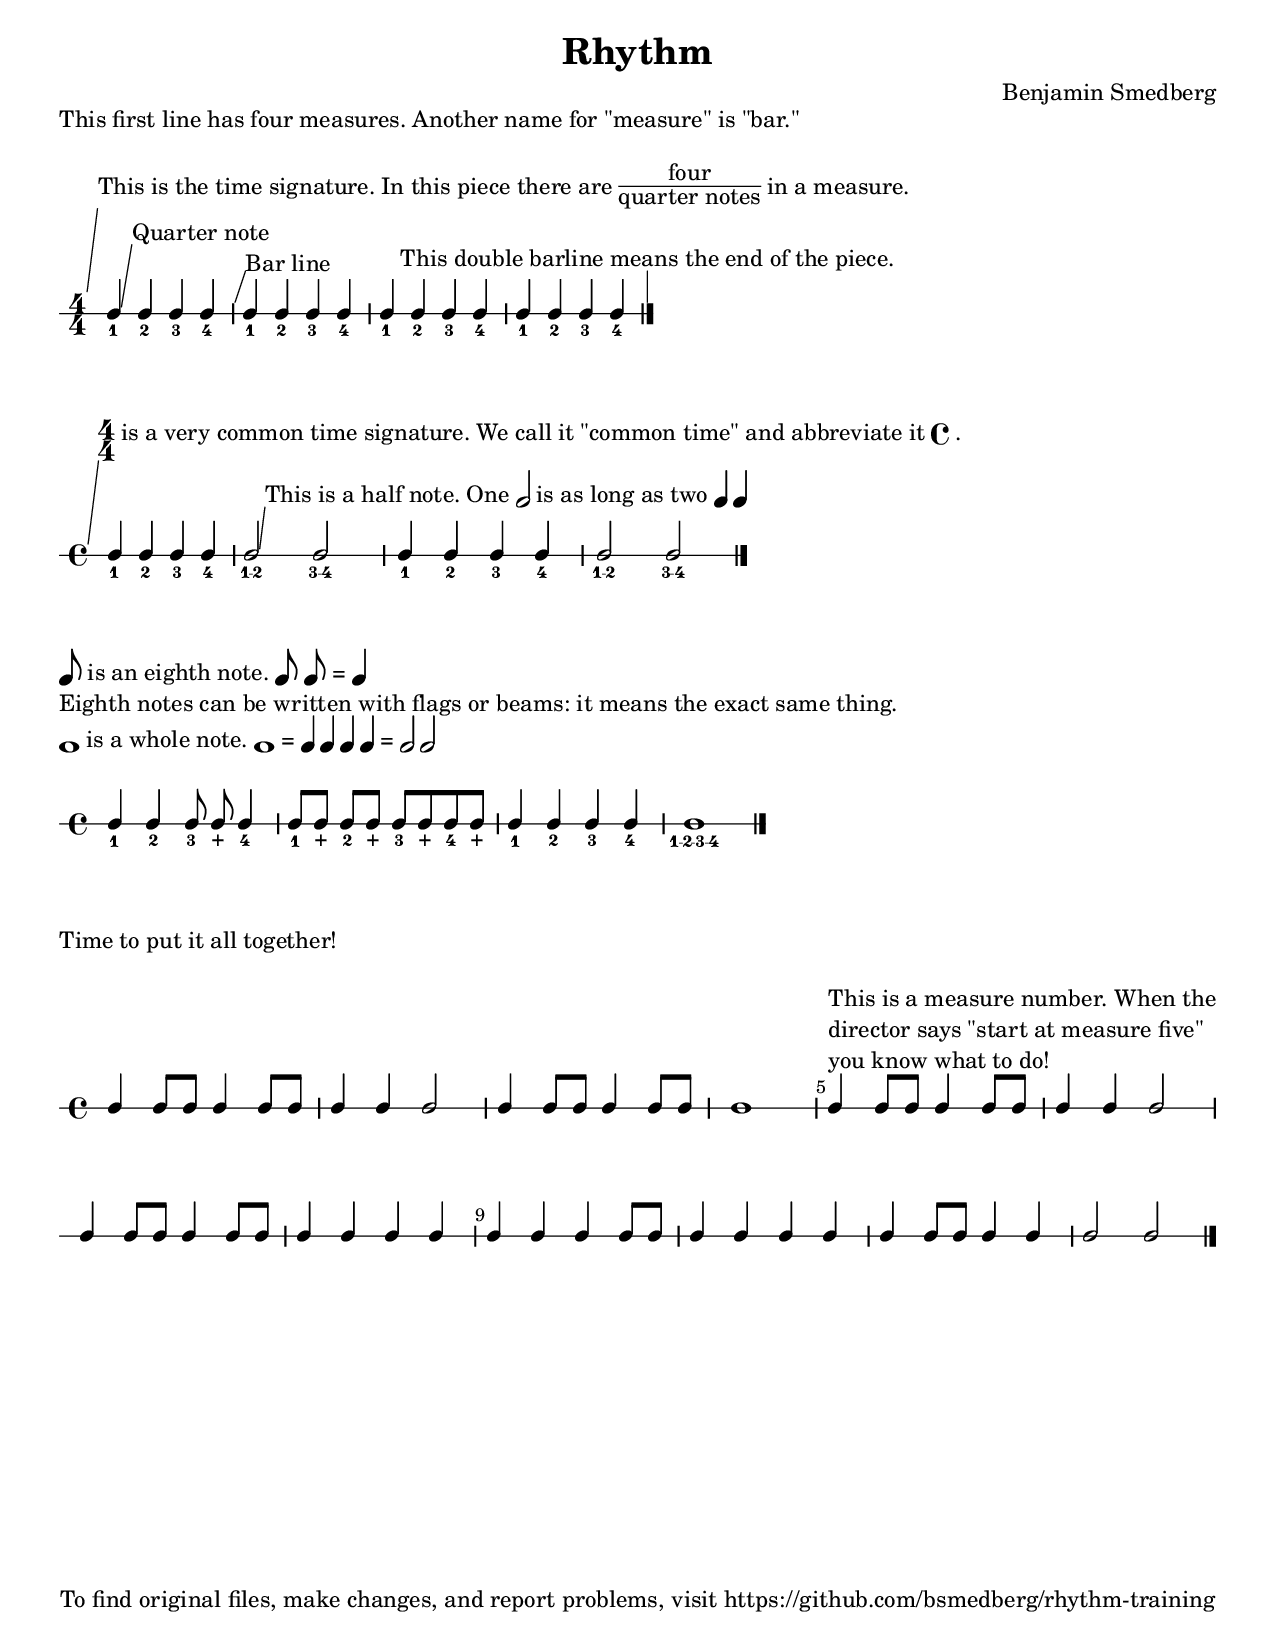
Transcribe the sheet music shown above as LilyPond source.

\version "2.19.46"

\paper {
  #(set-paper-size "letter")
  ragged-bottom = ##t
  system-system-spacing.padding = #8
  score-system-spacing.padding = #8
}

\header {
  title = "Rhythm"
  arranger = "Benjamin Smedberg"
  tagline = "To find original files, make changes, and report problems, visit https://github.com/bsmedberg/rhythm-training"
}

\markup {
  \column {
    \line { This first line has four measures. Another name for "\"measure\"" is "\"bar.\"" }
    \vspace #1
  }
}
\score {
  \new RhythmicStaff
  \with {
    \consists "Balloon_engraver"
    \override BalloonTextItem #'annotation-balloon = ##f
  }
  {
    \balloonGrobText #'TimeSignature #'(1 . 8) \markup {
      This is the time signature. In this piece there are
      \fraction four "quarter notes" in a measure.
    }

    \numericTimeSignature \time 4/4
    <g-\balloonText #'(1 . 6) \markup { "Quarter note" }>4_1
    g_2 g_3 g_4
    \balloonGrobText #'BarLine #'(1 . 3) \markup { Bar line }
    g_1 g_2 g_3 g_4
    g_1 g_2 g_3 g_4
    g_1 g_2 g_3 g_4
    \balloonGrobText #'BarLine #'(0 . 3) \markup { This double barline means the end of the piece. }
    \bar "|."
  }
  \layout {
    indent = 0
    ragged-right = ##t
  }
}

\score {
  \new RhythmicStaff
  \with {
    \consists "Balloon_engraver"
    \override BalloonTextItem #'annotation-balloon = ##f
  }
  {
    \balloonGrobText #'TimeSignature #'(1 . 8) \markup {
      \compound-meter #'(4 . 4) is a very common time signature. We call it "\"common time\"" and abbreviate it \raise #0.6 \musicglyph #"timesig.C44".
    }
    \time 4/4
    g4_1 g_2 g_3 g_4
    <g-\balloonText #'(0.5 . 4) \markup {
        This is a half note.
        One \note #"2" #UP is as long as two \note #"4" #UP \note #"4" #UP
    }>2_\finger "1-2" g_\finger "3-4"
    g4_1 g_2 g_3 g_4 g2_\finger "1-2" g_\finger "3-4" \bar "|." \break
  }
  \layout {
    indent = 0
    ragged-right = ##t
  }
}

\markup {
  \column {
    \line { \note #"8" #UP is an eighth note. \note #"8" #UP \note #"8" #UP = \note #"4" #UP }
    \line { Eighth notes can be written with flags or beams: it means the exact same thing. }
    \line { \note #"1" #UP is a whole note. \note #"1" #UP = \note #"4" #UP \note #"4" #UP \note #"4" #UP \note #"4" #UP = \note #"2" #UP \note #"2" #UP }
    \vspace #1
  }
}

\score {
  \new RhythmicStaff
  \with {
    \consists "Balloon_engraver"
    \override BalloonTextItem #'annotation-balloon = ##f
  }
  {
    \time 4/4
    \autoBeamOff
    g4_1 g_2 g8_3 g_"+" g4_4
    g8[_1 g]_"+" g[_2 g]_"+" g[_3 g_"+" g_4 g]_"+"
    g4_1 g_2 g_3 g_4 g1_\finger "1-2-3-4" \bar "|." \break
  }
  \layout {
    indent = 0
    ragged-right = ##t
  }
}

\markup {
  \column {
    \line { Time to put it all together! }
    \vspace #1
  }
}

\score {
  \new RhythmicStaff
  \with {
    \consists "Balloon_engraver"
    \override BalloonTextItem #'annotation-balloon = ##f
  }
  {
    \time 4/4
    \set Score.currentBarNumber = #1
    \override Score.BarNumber.break-visibility = #end-of-line-invisible
    \override Score.BarNumber.self-alignment-X = #LEFT
    \set Score.barNumberVisibility = #(modulo-bar-number-visible 4 1)
    g4 g8 g g4 g8 g g4 g g2
    g4 g8 g g4 g8 g g1


    g4^\markup {
      \override #'(line-width . 40)
      \raise #2
      \wordwrap {
        This is a measure number. When the director says "\"start at measure five\""
        you know what to do!
      }
    }
    g8 g g4 g8 g g4 g g2
    g4 g8 g g4 g8 g g4 g g g
    g4 g g g8 g g4 g g g g4 g8 g g4 g g2 g \bar "|."
  }
  \layout {
    indent = 0
  }
}
